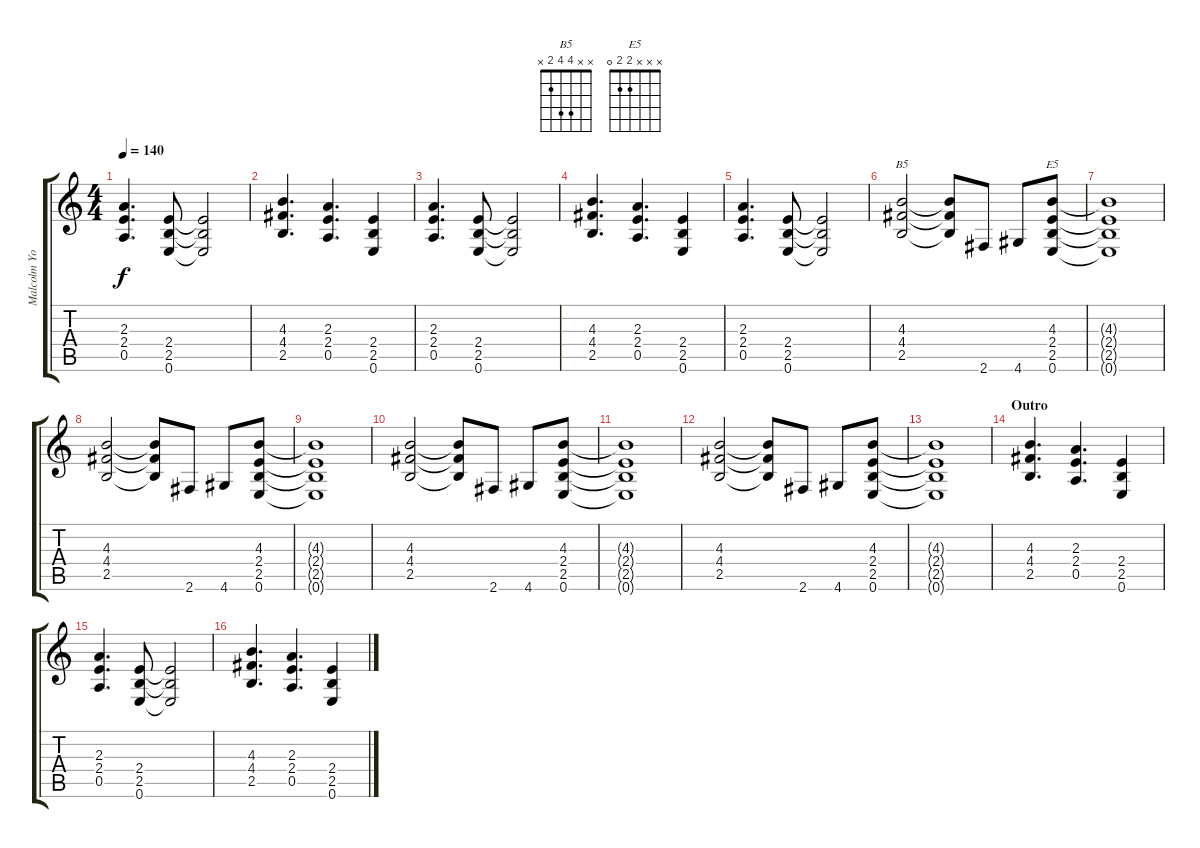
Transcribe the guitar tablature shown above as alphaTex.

\track ("Malcolm Young - Rhythm Guitar" "Malcolm Yo") {instrument distortionguitar}
\staff {score tabs}
\tuning (E4 B3 G3 D3 A2 E2) {hide}
\chord ("B5" x x 4 4 2 x)
\chord ("E5" x x x 2 2 0)
\ts (4 4)
\tempo 140
\clef g2
\ks c
(2.3 2.4 0.5).4{d dy f} (2.4 2.5 0.6).8 (2.4{t} 2.5{t} 0.6{t}).2 |
(4.3 4.4 2.5).4{d} (2.3 2.4 0.5).4{d} (2.4 2.5 0.6).4 |
(2.3 2.4 0.5).4{d} (2.4 2.5 0.6).8 (2.4{t} 2.5{t} 0.6{t}).2 |
(4.3 4.4 2.5).4{d} (2.3 2.4 0.5).4{d} (2.4 2.5 0.6).4 |
(2.3 2.4 0.5).4{d} (2.4 2.5 0.6).8 (2.4{t} 2.5{t} 0.6{t}).2 |
(4.3 4.4 2.5).2{ch "B5"} (4.3{t} 4.4{t} 2.5{t}).8 2.6.8 4.6.8 (4.3 2.4 2.5 0.6).8{ch "E5"} |
(4.3{t} 2.4{t} 2.5{t} 0.6{t}).1 |
(4.3 4.4 2.5).2 (4.3{t} 4.4{t} 2.5{t}).8 2.6.8 4.6.8 (4.3 2.4 2.5 0.6).8 |
(4.3{t} 2.4{t} 2.5{t} 0.6{t}).1 |
(4.3 4.4 2.5).2 (4.3{t} 4.4{t} 2.5{t}).8 2.6.8 4.6.8 (4.3 2.4 2.5 0.6).8 |
(4.3{t} 2.4{t} 2.5{t} 0.6{t}).1 |
(4.3 4.4 2.5).2 (4.3{t} 4.4{t} 2.5{t}).8 2.6.8 4.6.8 (4.3 2.4 2.5 0.6).8 |
(4.3{t} 2.4{t} 2.5{t} 0.6{t}).1 |
\section ("" "Outro")
(4.3 4.4 2.5).4{d} (2.3 2.4 0.5).4{d} (2.4 2.5 0.6).4 |
(2.3 2.4 0.5).4{d} (2.4 2.5 0.6).8 (2.4{t} 2.5{t} 0.6{t}).2 |
(4.3 4.4 2.5).4{d} (2.3 2.4 0.5).4{d} (2.4 2.5 0.6).4
